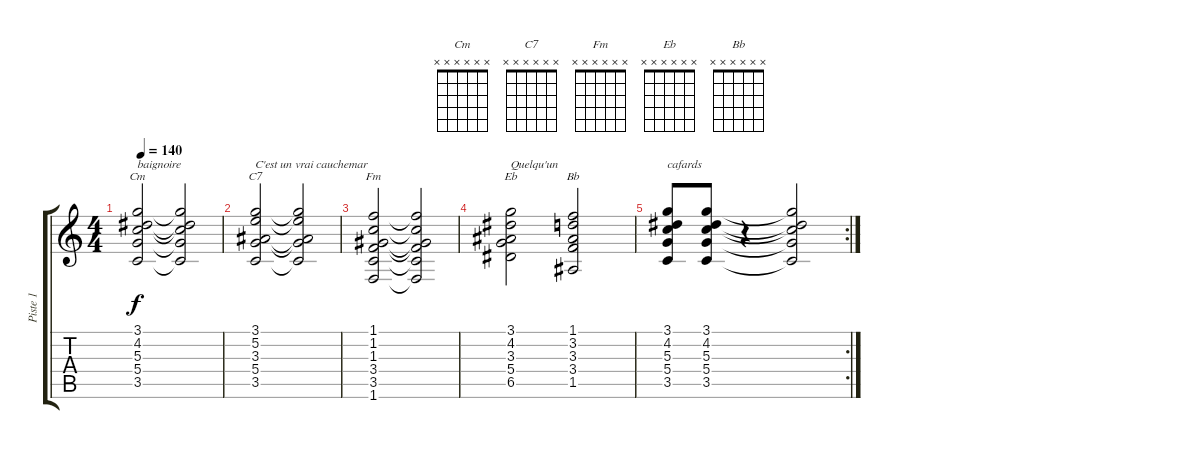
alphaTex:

\track ("Piste 1" "Piste 1") {instrument electricguitarjazz}
\staff {score tabs}
\tuning (E4 B3 G3 D3 A2 E2) {hide}
\chord ("Cm" x x x x x x) {firstfret 0}
\chord ("C7" x x x x x x) {firstfret 0}
\chord ("Fm" x x x x x x) {firstfret 0}
\chord ("Eb" x x x x x x) {firstfret 0}
\chord ("Bb" x x x x x x) {firstfret 0}
\ts (4 4)
\tempo 140
\clef g2
\ks c
(3.1 4.2 5.3 5.4 3.5).2{ch "Cm" txt "baignoire" dy f} (3.1{t} 4.2{t} 5.3{t} 5.4{t} 3.5{t}).2 |
(3.1 5.2 3.3 5.4 3.5).2{ch "C7" txt "C'est un vrai cauchemar"} (3.1{t} 5.2{t} 3.3{t} 5.4{t} 3.5{t}).2 |
(1.1 1.2 1.3 3.4 3.5 1.6).2{ch "Fm"} (1.1{t} 1.2{t} 1.3{t} 3.4{t} 3.5{t} 1.6{t}).2 |
(3.1 4.2 3.3 5.4 6.5).2{ch "Eb" txt "Quelqu'un"} (1.1 3.2 3.3 3.4 1.5).2{ch "Bb"} |
\rc 2
(3.1 4.2 5.3 5.4 3.5).8{txt "cafards"} (3.1 4.2 5.3 5.4 3.5).8 r.4 (3.1{t} 4.2{t} 5.3{t} 5.4{t} 3.5{t}).2
